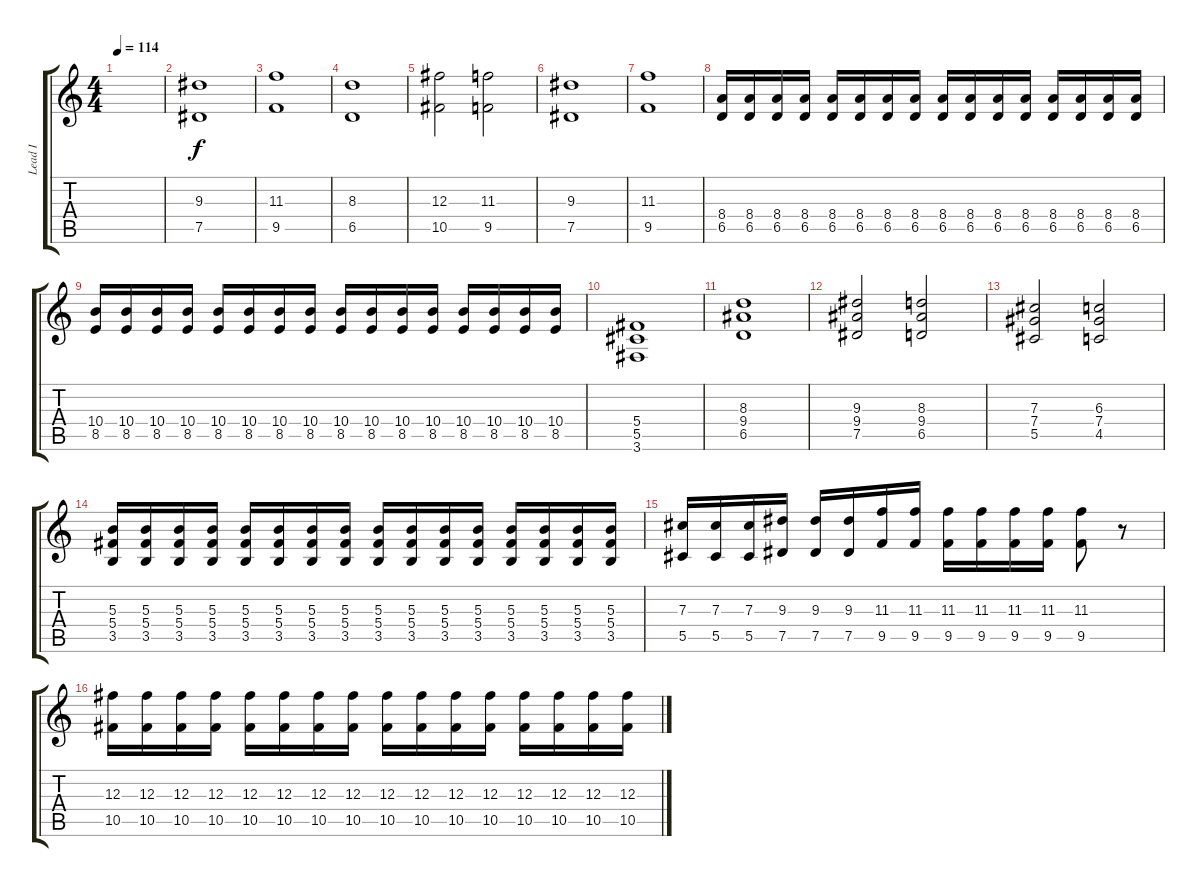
\track ("Lead I" "Lead I") {instrument overdrivenguitar}
\staff {score tabs}
\tuning (Eb4 Bb3 Gb3 Db3 Ab2 Eb2) {hide}
\ts (4 4)
\tempo 114
\clef g2
\ks c
|
(9.3 7.5).1 |
(11.3 9.5).1 |
(8.3 6.5).1 |
(12.3 10.5).2 (11.3 9.5).2 |
(9.3 7.5).1 |
(11.3 9.5).1 |
(8.4 6.5).16 (8.4 6.5).16 (8.4 6.5).16 (8.4 6.5).16 (8.4 6.5).16 (8.4 6.5).16 (8.4 6.5).16 (8.4 6.5).16 (8.4 6.5).16 (8.4 6.5).16 (8.4 6.5).16 (8.4 6.5).16 (8.4 6.5).16 (8.4 6.5).16 (8.4 6.5).16 (8.4 6.5).16 |
(10.4 8.5).16 (10.4 8.5).16 (10.4 8.5).16 (10.4 8.5).16 (10.4 8.5).16 (10.4 8.5).16 (10.4 8.5).16 (10.4 8.5).16 (10.4 8.5).16 (10.4 8.5).16 (10.4 8.5).16 (10.4 8.5).16 (10.4 8.5).16 (10.4 8.5).16 (10.4 8.5).16 (10.4 8.5).16 |
(5.4 5.5 3.6).1 |
(8.3 9.4 6.5).1 |
(9.3 9.4 7.5).2 (8.3 9.4 6.5).2 |
(7.3 7.4 5.5).2 (6.3 7.4 4.5).2 |
(5.3 5.4 3.5).16 (5.3 5.4 3.5).16 (5.3 5.4 3.5).16 (5.3 5.4 3.5).16 (5.3 5.4 3.5).16 (5.3 5.4 3.5).16 (5.3 5.4 3.5).16 (5.3 5.4 3.5).16 (5.3 5.4 3.5).16 (5.3 5.4 3.5).16 (5.3 5.4 3.5).16 (5.3 5.4 3.5).16 (5.3 5.4 3.5).16 (5.3 5.4 3.5).16 (5.3 5.4 3.5).16 (5.3 5.4 3.5).16 |
(7.3 5.5).16 (7.3 5.5).16 (7.3 5.5).16 (9.3 7.5).16 (9.3 7.5).16 (9.3 7.5).16 (11.3 9.5).16 (11.3 9.5).16 (11.3 9.5).16 (11.3 9.5).16 (11.3 9.5).16 (11.3 9.5).16 (11.3 9.5).8 r.8 |
(12.3 10.5).16 (12.3 10.5).16 (12.3 10.5).16 (12.3 10.5).16 (12.3 10.5).16 (12.3 10.5).16 (12.3 10.5).16 (12.3 10.5).16 (12.3 10.5).16 (12.3 10.5).16 (12.3 10.5).16 (12.3 10.5).16 (12.3 10.5).16 (12.3 10.5).16 (12.3 10.5).16 (12.3 10.5).16
